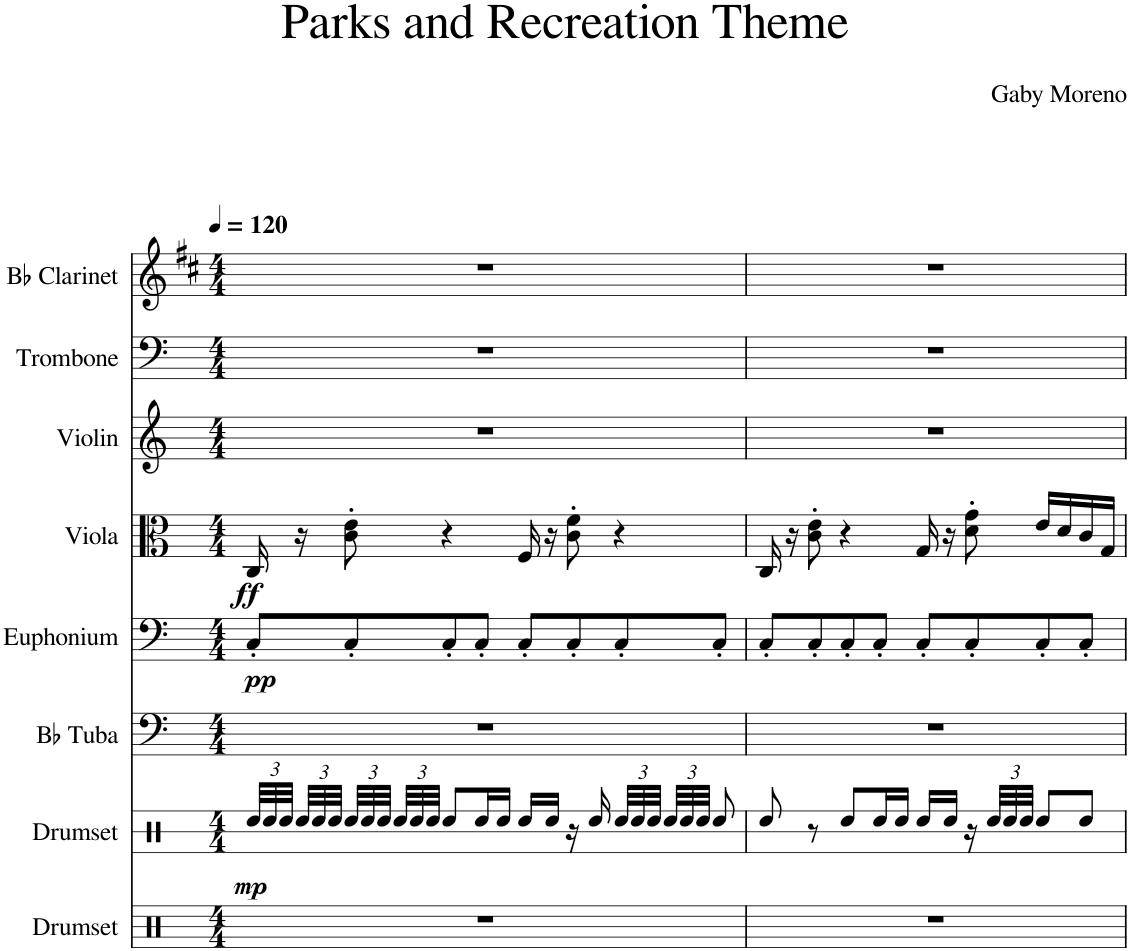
**kern	**kern	**dynam	**kern	**kern	**dynam	**kern	**dynam	**kern	**kern	**kern
*part8	*part7	*part7	*part6	*part5	*part5	*part4	*part4	*part3	*part2	*part1
*staff8	*staff7	*staff7	*staff6	*staff5	*staff5	*staff4	*staff4	*staff3	*staff2	*staff1
*I"Drumset	*I"Drumset	*	*I"Bb Tuba	*I"Euphonium	*	*I"Viola	*	*I"Violin	*I"Trombone	*I"Bb Clarinet
*I'D. Set	*I'D. Set	*	*I'Bb Tb.	*	*	*I'Vla.	*	*I'Vln.	*I'Tbn.	*I'Bb Cl.
*	*stria3	*	*	*	*	*	*	*	*	*
*clefX	*clefX	*	*clefF4	*clefF4	*	*clefC3	*	*clefG2	*clefF4	*clefG2
*	*	*	*	*	*	*	*	*	*	*Trd1c2
*k[]	*k[]	*	*k[]	*k[]	*	*k[]	*	*k[]	*k[]	*k[f#c#]
*M4/4	*M4/4	*	*M4/4	*M4/4	*	*M4/4	*	*M4/4	*M4/4	*M4/4
*MM120	*MM120	*	*MM120	*MM120	*	*MM120	*	*MM120	*MM120	*MM120
*	*Xbrackettup	*	*	*	*	*	*	*	*	*
=1	=1	=1	=1	=1	=1	=1	=1	=1	=1	=1
!	!	!LO:DY:b	!	!	!LO:DY:b	!	!LO:DY:b	!	!	!
1r	48Rcc/LLL	mp	1r	8C'/L	pp	16C/	ff	1r	1r	1r
.	48Rcc/	.	.	.	.	.	.	.	.	.
.	48Rcc/JJJ	.	.	.	.	.	.	.	.	.
.	48Rcc/LLL	.	.	.	.	16r	.	.	.	.
.	48Rcc/	.	.	.	.	.	.	.	.	.
.	48Rcc/JJJ	.	.	.	.	.	.	.	.	.
.	48Rcc/LLL	.	.	8C'/	.	8c\' 8e\'	.	.	.	.
.	48Rcc/	.	.	.	.	.	.	.	.	.
.	48Rcc/JJJ	.	.	.	.	.	.	.	.	.
.	48Rcc/LLL	.	.	.	.	.	.	.	.	.
.	48Rcc/	.	.	.	.	.	.	.	.	.
.	48Rcc/JJJ	.	.	.	.	.	.	.	.	.
.	8Rcc/L	.	.	8C'/	.	4r	.	.	.	.
.	16Rcc/L	.	.	8C'/J	.	.	.	.	.	.
.	16Rcc/JJ	.	.	.	.	.	.	.	.	.
.	16Rcc/LL	.	.	8C'/L	.	16F/	.	.	.	.
.	16Rcc/JJ	.	.	.	.	16r	.	.	.	.
.	16r	.	.	8C'/	.	8c\' 8f\'	.	.	.	.
.	16Rcc/	.	.	.	.	.	.	.	.	.
.	48Rcc/LLL	.	.	8C'/	.	4r	.	.	.	.
.	48Rcc/	.	.	.	.	.	.	.	.	.
.	48Rcc/JJJ	.	.	.	.	.	.	.	.	.
.	48Rcc/LLL	.	.	.	.	.	.	.	.	.
.	48Rcc/	.	.	.	.	.	.	.	.	.
.	48Rcc/JJJ	.	.	.	.	.	.	.	.	.
.	8Rcc/	.	.	8C'/J	.	.	.	.	.	.
=2	=2	=2	=2	=2	=2	=2	=2	=2	=2	=2
1r	8Rcc/	.	1r	8C'/L	.	16C/	.	1r	1r	1r
.	.	.	.	.	.	16r	.	.	.	.
.	8r	.	.	8C'/	.	8c\' 8e\'	.	.	.	.
.	8Rcc/L	.	.	8C'/	.	4r	.	.	.	.
.	16Rcc/L	.	.	8C'/J	.	.	.	.	.	.
.	16Rcc/JJ	.	.	.	.	.	.	.	.	.
.	16Rcc/LL	.	.	8C'/L	.	16G/	.	.	.	.
.	16Rcc/JJ	.	.	.	.	16r	.	.	.	.
.	16r	.	.	8C'/	.	8d\' 8g\'	.	.	.	.
.	48Rcc/LLL	.	.	.	.	.	.	.	.	.
.	48Rcc/	.	.	.	.	.	.	.	.	.
.	48Rcc/JJJ	.	.	.	.	.	.	.	.	.
.	8Rcc/L	.	.	8C'/	.	16e/LL	.	.	.	.
.	.	.	.	.	.	16d/	.	.	.	.
.	8Rcc/J	.	.	8C'/J	.	16c/	.	.	.	.
.	.	.	.	.	.	16G/JJ	.	.	.	.
=	=	=	=	=	=	=	=	=	=	=
*-	*-	*-	*-	*-	*-	*-	*-	*-	*-	*-
